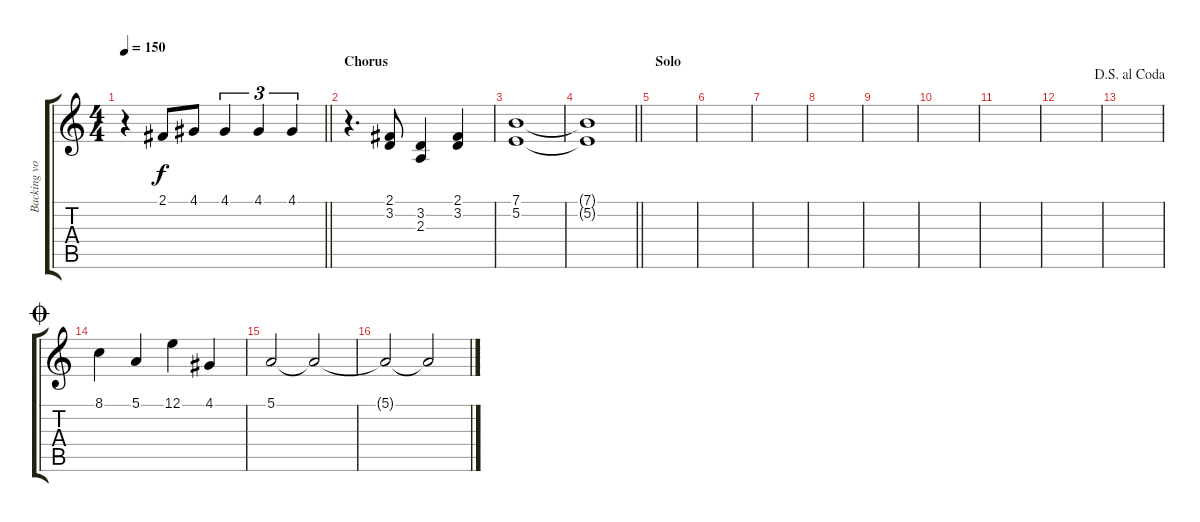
\track ("Backing vocals" "Backing vo") {instrument lead2sawtooth}
\staff {score tabs}
\tuning (E4 B3 G3 D3 A2 E2) {hide}
\ts (4 4)
\tempo 150
\clef g2
\barLineRight lightlight
\ks c
r.4{dy f} 2.1.8 4.1.8 4.1.4{tu (3 2)} 4.1.4{tu (3 2)} 4.1.4{tu (3 2)} |
\section ("" "Chorus")
r.4{d} (2.1 3.2).8 (3.2 2.3).4 (2.1 3.2).4 |
(7.1 5.2).1 |
\barLineRight lightlight
(7.1{t} 5.2{t}).1 |
\section ("" "Solo")
|
|
|
|
|
|
|
|
\jump dalsegnoalcoda
|
\jump coda
8.1.4 5.1.4 12.1.4 4.1.4 |
5.1.2 5.1{t}.2 |
5.1{t}.2 5.1{t}.2
